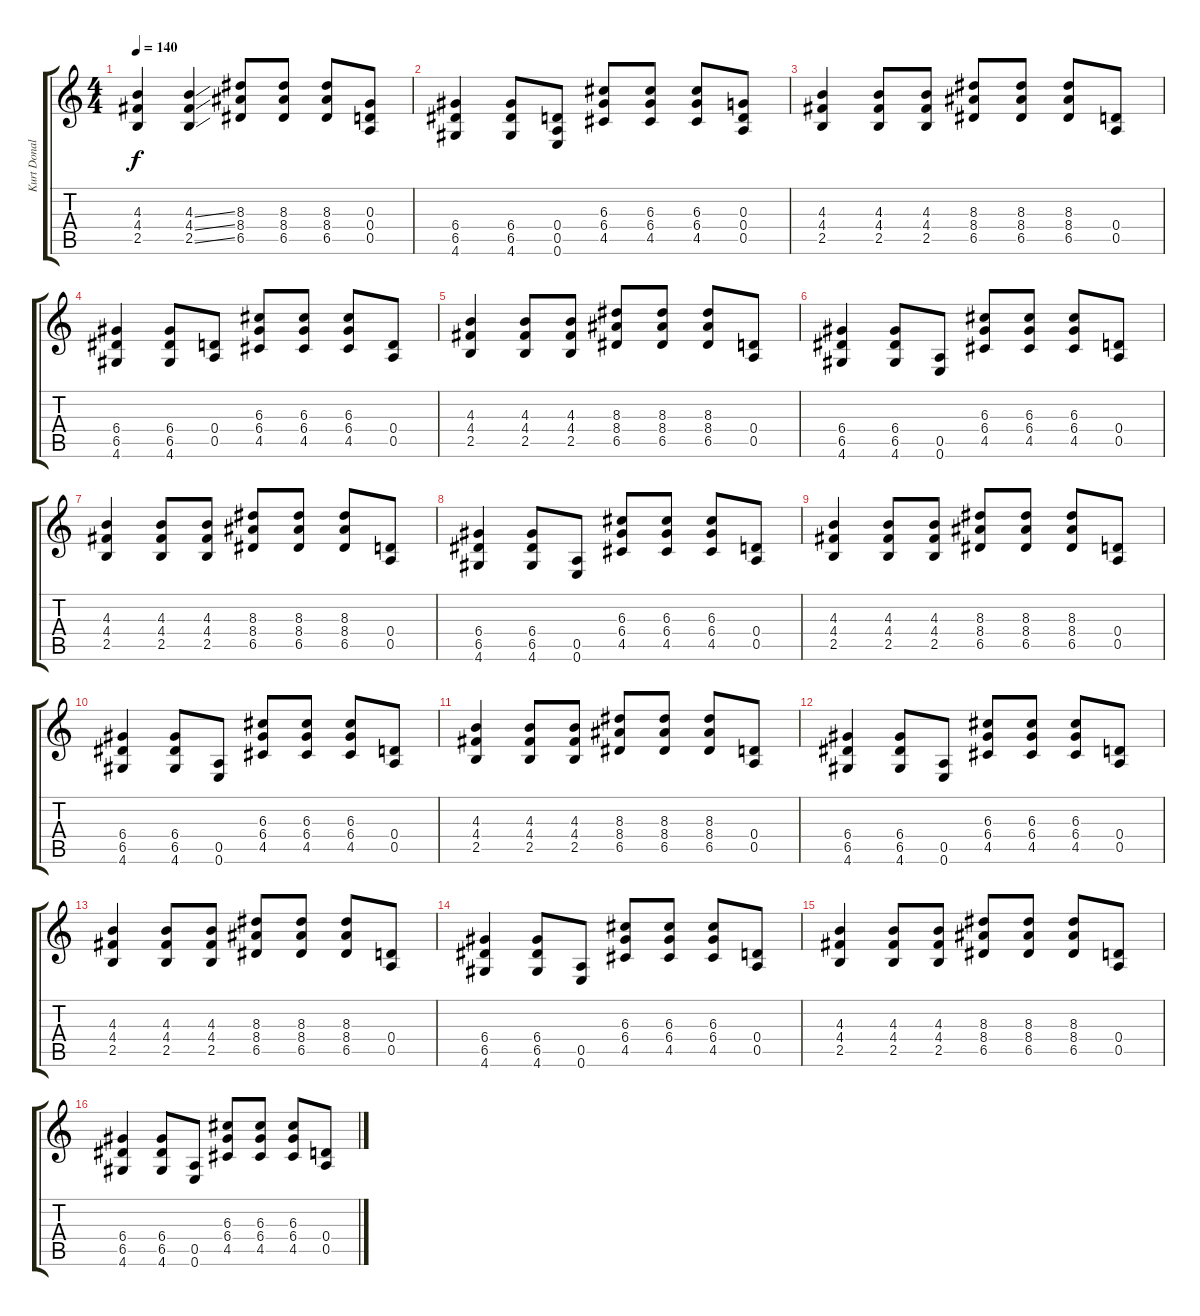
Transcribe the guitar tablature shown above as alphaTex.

\track ("Kurt Donald Cobain" "Kurt Donal") {instrument electricguitarclean}
\staff {score tabs}
\tuning (E4 B3 G3 D3 A2 E2) {hide}
\ts (4 4)
\tempo 140
\clef g2
\ks c
(4.3 4.4 2.5).4{dy f instrument electricguitarclean} (4.3{ss} 4.4{ss} 2.5{ss}).4 (8.3 8.4 6.5).8 (8.3 8.4 6.5).8 (8.3 8.4 6.5).8 (0.3 0.4 0.5).8 |
(6.4 6.5 4.6).4 (6.4 6.5 4.6).8 (0.4 0.5 0.6).8 (6.3 6.4 4.5).8 (6.3 6.4 4.5).8 (6.3 6.4 4.5).8 (0.3 0.4 0.5).8 |
(4.3 4.4 2.5).4 (4.3 4.4 2.5).8 (4.3 4.4 2.5).8 (8.3 8.4 6.5).8 (8.3 8.4 6.5).8 (8.3 8.4 6.5).8 (0.4 0.5).8 |
(6.4 6.5 4.6).4 (6.4 6.5 4.6).8 (0.4 0.5).8 (6.3 6.4 4.5).8{volume 16 instrument distortionguitar} (6.3 6.4 4.5).8 (6.3 6.4 4.5).8 (0.4 0.5).8 |
(4.3 4.4 2.5).4 (4.3 4.4 2.5).8 (4.3 4.4 2.5).8 (8.3 8.4 6.5).8 (8.3 8.4 6.5).8 (8.3 8.4 6.5).8 (0.4 0.5).8 |
(6.4 6.5 4.6).4 (6.4 6.5 4.6).8 (0.5 0.6).8 (6.3 6.4 4.5).8 (6.3 6.4 4.5).8 (6.3 6.4 4.5).8 (0.4 0.5).8 |
(4.3 4.4 2.5).4 (4.3 4.4 2.5).8 (4.3 4.4 2.5).8 (8.3 8.4 6.5).8 (8.3 8.4 6.5).8 (8.3 8.4 6.5).8 (0.4 0.5).8 |
(6.4 6.5 4.6).4 (6.4 6.5 4.6).8 (0.5 0.6).8 (6.3 6.4 4.5).8 (6.3 6.4 4.5).8 (6.3 6.4 4.5).8 (0.4 0.5).8 |
(4.3 4.4 2.5).4 (4.3 4.4 2.5).8 (4.3 4.4 2.5).8 (8.3 8.4 6.5).8 (8.3 8.4 6.5).8 (8.3 8.4 6.5).8 (0.4 0.5).8 |
(6.4 6.5 4.6).4 (6.4 6.5 4.6).8 (0.5 0.6).8 (6.3 6.4 4.5).8 (6.3 6.4 4.5).8 (6.3 6.4 4.5).8 (0.4 0.5).8 |
(4.3 4.4 2.5).4 (4.3 4.4 2.5).8 (4.3 4.4 2.5).8 (8.3 8.4 6.5).8 (8.3 8.4 6.5).8 (8.3 8.4 6.5).8 (0.4 0.5).8 |
(6.4 6.5 4.6).4 (6.4 6.5 4.6).8 (0.5 0.6).8 (6.3 6.4 4.5).8 (6.3 6.4 4.5).8 (6.3 6.4 4.5).8 (0.4 0.5).8 |
(4.3 4.4 2.5).4 (4.3 4.4 2.5).8 (4.3 4.4 2.5).8 (8.3 8.4 6.5).8 (8.3 8.4 6.5).8 (8.3 8.4 6.5).8 (0.4 0.5).8 |
(6.4 6.5 4.6).4 (6.4 6.5 4.6).8 (0.5 0.6).8 (6.3 6.4 4.5).8 (6.3 6.4 4.5).8 (6.3 6.4 4.5).8 (0.4 0.5).8 |
(4.3 4.4 2.5).4 (4.3 4.4 2.5).8 (4.3 4.4 2.5).8 (8.3 8.4 6.5).8 (8.3 8.4 6.5).8 (8.3 8.4 6.5).8 (0.4 0.5).8 |
(6.4 6.5 4.6).4 (6.4 6.5 4.6).8 (0.5 0.6).8 (6.3 6.4 4.5).8 (6.3 6.4 4.5).8 (6.3 6.4 4.5).8 (0.4 0.5).8
